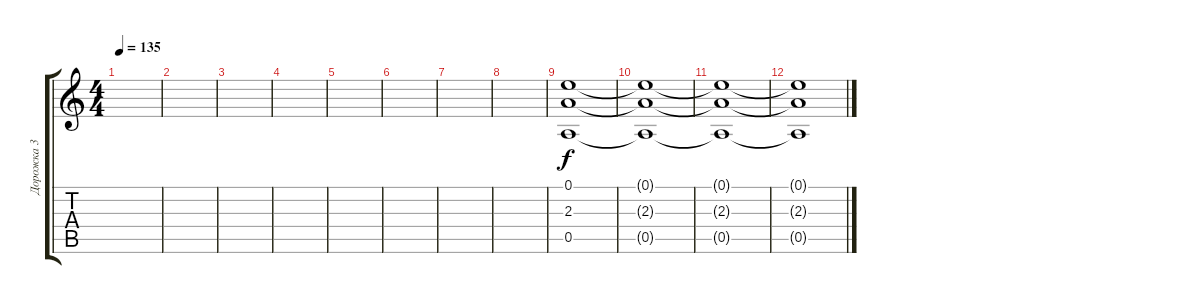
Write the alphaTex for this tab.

\track ("Дорожка 3" "Дорожка 3") {instrument electricguitarmuted}
\staff {score tabs}
\tuning (E4 B3 G3 D3 A2 E2) {hide}
\ts (4 4)
\tempo 135
\clef g2
\ks c
|
|
|
|
|
|
|
|
(0.1 2.3 0.5).1{volume 11} |
(0.1{t} 2.3{t} 0.5{t}).1 |
(0.1{t} 2.3{t} 0.5{t}).1{volume 5} |
(0.1{t} 2.3{t} 0.5{t}).1
